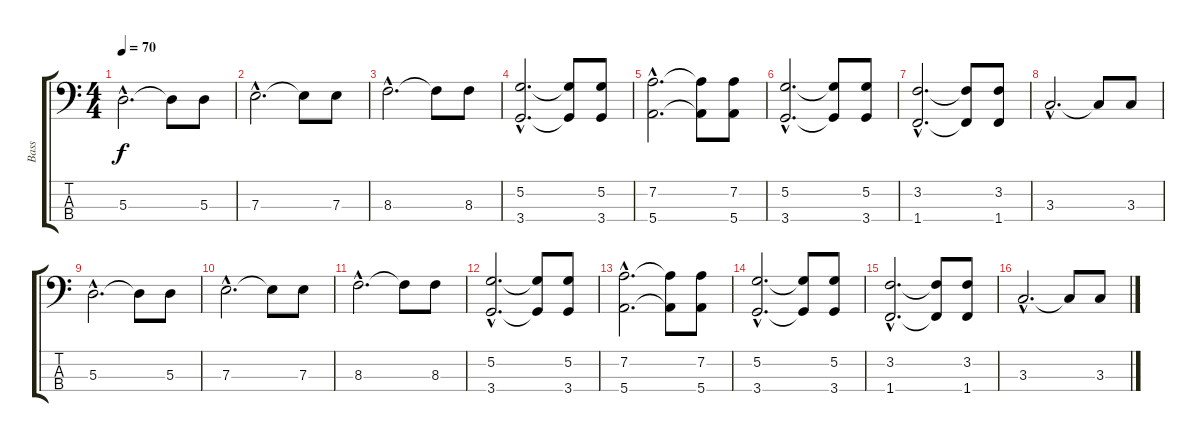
\track ("Bass" "Bass") {instrument electricbasspick}
\staff {score tabs}
\tuning (G2 D2 A1 E1) {hide}
\ts (4 4)
\tempo 70
\clef f4
\ks c
5.3{hac}.2{d dy f} 5.3{t}.8 5.3.8 |
7.3{hac}.2{d} 7.3{t}.8 7.3.8 |
8.3{hac}.2{d} 8.3{t}.8 8.3.8 |
(5.2{hac} 3.4{hac}).2{d} (5.2{t} 3.4{t}).8 (5.2 3.4).8 |
(7.2{hac} 5.4{hac}).2{d} (7.2{t} 5.4{t}).8 (7.2 5.4).8 |
(5.2{hac} 3.4{hac}).2{d} (5.2{t} 3.4{t}).8 (5.2 3.4).8 |
(3.2{hac} 1.4{hac}).2{d} (3.2{t} 1.4{t}).8 (3.2 1.4).8 |
3.3{hac}.2{d} 3.3{t}.8 3.3.8 |
5.3{hac}.2{d} 5.3{t}.8 5.3.8 |
7.3{hac}.2{d} 7.3{t}.8 7.3.8 |
8.3{hac}.2{d} 8.3{t}.8 8.3.8 |
(5.2{hac} 3.4{hac}).2{d} (5.2{t} 3.4{t}).8 (5.2 3.4).8 |
(7.2{hac} 5.4{hac}).2{d} (7.2{t} 5.4{t}).8 (7.2 5.4).8 |
(5.2{hac} 3.4{hac}).2{d} (5.2{t} 3.4{t}).8 (5.2 3.4).8 |
(3.2{hac} 1.4{hac}).2{d} (3.2{t} 1.4{t}).8 (3.2 1.4).8 |
3.3{hac}.2{d} 3.3{t}.8 3.3.8
